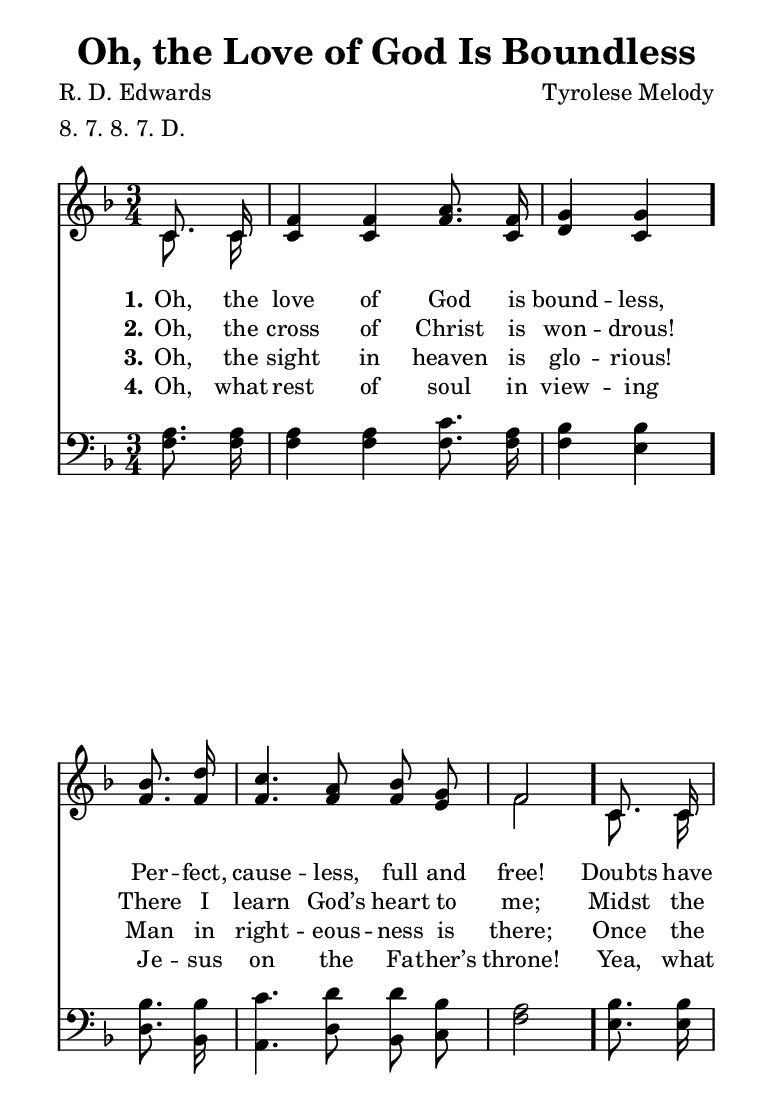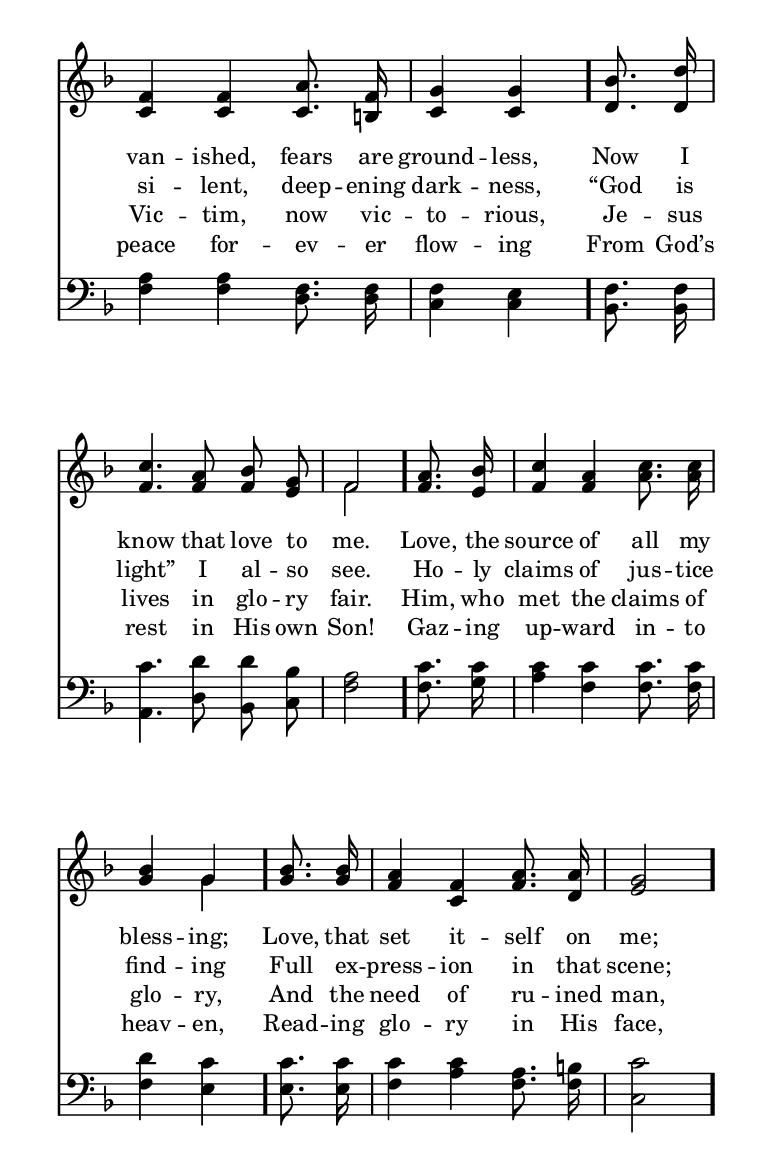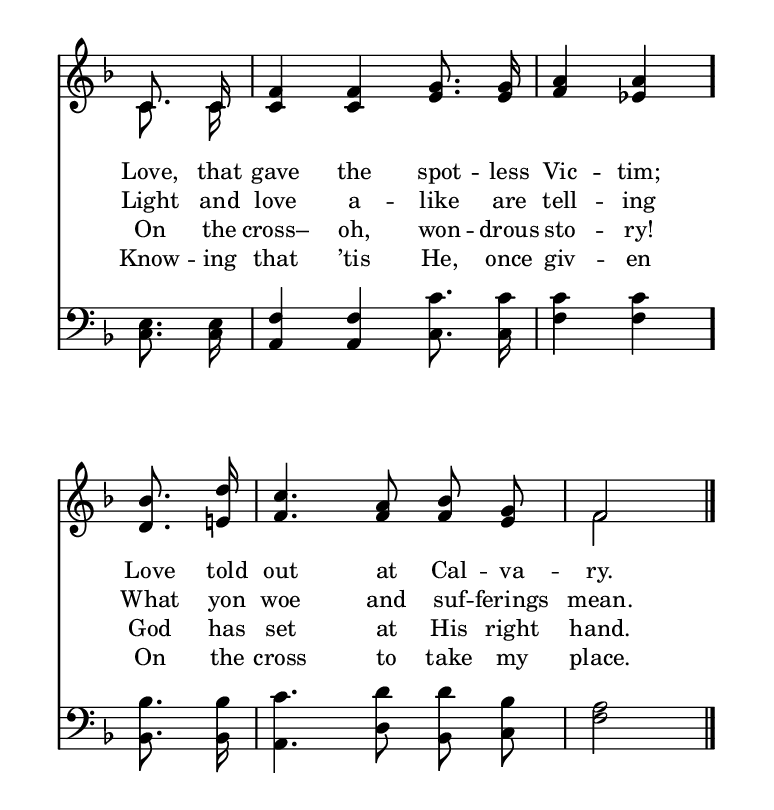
\include "common/global.ily"
\paper {
  \include "common/paper.ily"
}

\header{
  %gospel
  hymnnumber = "109"
  title = "Oh, the Love of God Is Boundless"
  tunename = "Tyrol"
  meter = "8. 7. 8. 7. D."
  poet = "R. D. Edwards"
  composer = "Tyrolese Melody"
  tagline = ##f
}

% for fermata in MIDI
ta = { \tempo 4=80 }
tb = { \tempo 4=40 }

patternAA = { c8. c16 | c4 c4 c8. c16 | c4 c4 }
patternAB = { c8. c16 | c4 c4 c8. c16 | c2    }

patternBA = { c8. c16 | c4. c8 c8 c8  | c2    }

global = {
  \include "common/overrides.ily"
  \override Staff.TimeSignature.style = #'numbered
  \time 3/4
  \override Score.MetronomeMark.transparent = ##t % hide all fermata changes too
  \ta
  \key f \major
  \partial 4
  \autoBeamOff
}

notesSoprano = {
\global
\relative c' {

  \changePitch \patternAA { c c | f f a f | g g }
  \changePitch \patternBA { bes d | c a bes g | f }
  \changePitch \patternAA { c c | f f a f | g g }
  \changePitch \patternBA { bes d | c a bes g | f }

  \changePitch \patternAA { a bes | c a c c | bes g }
  \changePitch \patternAB { bes bes | a f a a | g }
  \changePitch \patternAA { c, c | f f g g | a a }
  \changePitch \patternBA { bes d | c a bes g | f }

  \bar "|."

}
}

notesAlto = {
\global
\relative e' {

  \changePitch \patternAA { c c | c c f c | d c }
  \changePitch \patternBA { f f | f f f e | f }
  \changePitch \patternAA { c c | c c c b! | c c }
  \changePitch \patternBA { d d | f f f e | f }

  \changePitch \patternAA { f e | f f a a | g g }
  \changePitch \patternAB { g g | f c f d | e }
  \changePitch \patternAA { c c | c c e e | f ees }
  \changePitch \patternBA { d e! | f f f e | f }

}
}

notesTenor = {
\global
\relative a {

  \changePitch \patternAA { a a | a a c a | bes bes }
  \changePitch \patternBA { bes bes | c d d bes | a }
  \changePitch \patternAA { bes bes | a a f f | f e }
  \changePitch \patternBA { f f | c' d d bes | a }

  \changePitch \patternAA { c c | c c c c | d c }
  \changePitch \patternAB { c c | c c a b! | c }
  \changePitch \patternAA { e, e | f f c' c | c c }
  \changePitch \patternBA { bes bes | c d d bes | a }

}
}

notesBass = {
\global
\relative f {

  \changePitch \patternAA { f f | f f f f | f e }
  \changePitch \patternBA { d bes | a d bes c | f }
  \changePitch \patternAA { e e | f f d d | c c }
  \changePitch \patternBA { bes bes | a d bes c | f }

  \changePitch \patternAA { f g | a f f f | f e }
  \changePitch \patternAB { e e | f a f f | c }
  \changePitch \patternAA { c c | a a c c | f f }
  \changePitch \patternBA { bes, bes | a d bes c | f }

}
}

wordsA = \lyricmode {
\set stanza = "1."

Oh, the love of God is bound -- less, \bar "."
Per -- fect, cause -- less, full and free! \bar "." \eogbreak
Doubts have van -- ished, fears are ground -- less, \bar "."
Now I know that love to me. \bar "." \eogbreak
Love, the source of all my bless -- ing; \bar "."
Love, that set it -- self on me; \bar "." \eogbreak
Love, that gave the spot -- less Vic -- tim; \bar "."
Love told out at Cal -- va -- ry. \bar "." \eogbreak

}

wordsB = \lyricmode {
\set stanza = "2."

Oh, the cross of Christ is won -- drous!
There I learn God’s heart to me;
Midst the si -- lent, deep -- ening dark -- ness,
“God is light” I al -- so see.
Ho -- ly claims of jus -- tice find -- ing
Full ex -- press -- ion in that scene;
Light and love a -- like are tell -- ing
What yon woe and suf -- ferings mean.

}

wordsC = \lyricmode {
\set stanza = "3."

Oh, the sight in heaven is glo -- rious!
Man in right -- eous -- ness is there;
Once the Vic -- tim, now vic -- to -- rious,
Je -- sus lives in glo -- ry fair.
Him, who met the claims of glo -- ry,
And the need of ru -- ined man,
On the cross– oh, won -- drous sto -- ry!
God has set at His right hand.

}

wordsD = \lyricmode {
\set stanza = "4."

Oh, what rest of soul in view -- ing
Je -- sus on the Fa -- ther’s throne!
Yea, what peace for -- ev -- er flow -- ing
From God’s rest in His own Son!
Gaz -- ing up -- ward in -- to heav -- en,
Read -- ing glo -- ry in His face,
Know -- ing that ’tis He, once giv -- en
On the cross to take my place.

}

\score {
  \context ChoirStaff <<
    \context Staff = upper <<
      \set Staff.autoBeaming = ##f
      \set ChoirStaff.systemStartDelimiter = #'SystemStartBar
      \set ChoirStaff.printPartCombineTexts = ##f
      \partcombine #'(2 . 9) \notesSoprano \notesAlto
      \context NullVoice = sopranos { \voiceOne << \notesSoprano >> }
      \context Lyrics = one   \lyricsto sopranos \wordsA
      \context Lyrics = two   \lyricsto sopranos \wordsB
      \context Lyrics = three \lyricsto sopranos \wordsC
      \context Lyrics = four  \lyricsto sopranos \wordsD
    >>
    \context Staff = men <<
      \set Staff.autoBeaming = ##f
      \clef bass
      \set ChoirStaff.printPartCombineTexts = ##f
      \partcombine #'(2 . 9) \notesTenor \notesBass
    >>
  >>
  \layout {
    \include "common/layout.ily"
  }
  \midi{
    \include "common/midi.ily"
  }
}

\version "2.19.49"  % necessary for upgrading to future LilyPond versions.

% vi:set et ts=2 sw=2 ai nocindent syntax=lilypond:
